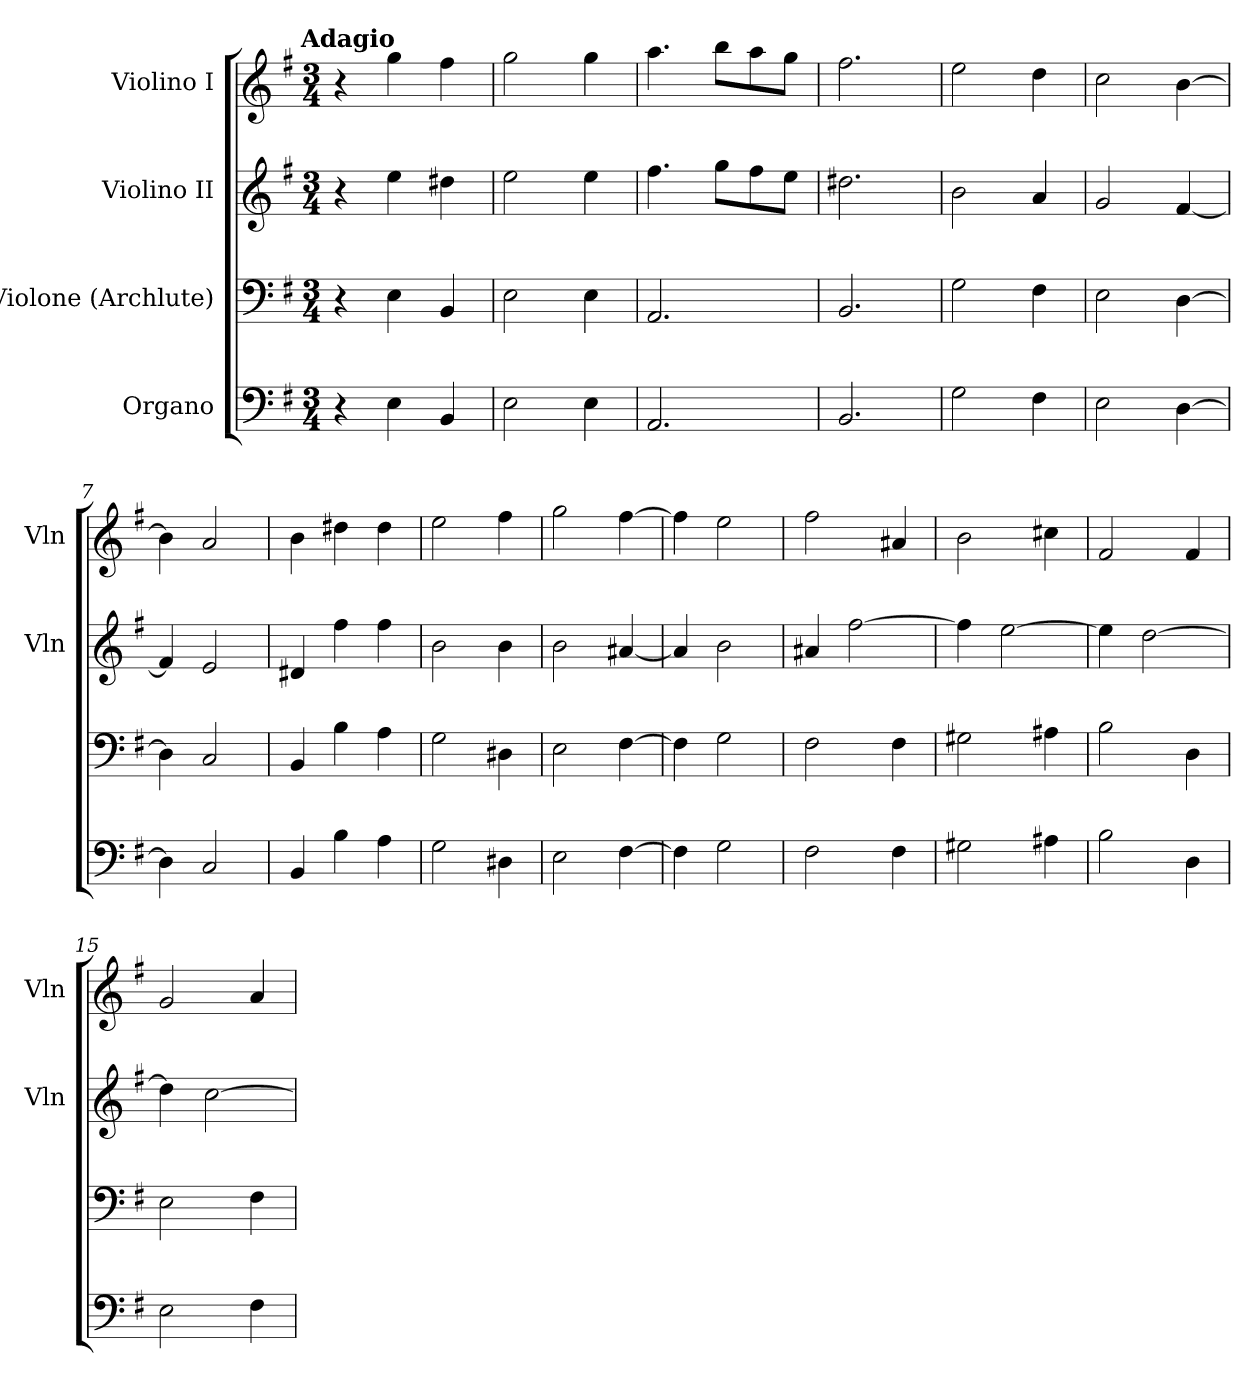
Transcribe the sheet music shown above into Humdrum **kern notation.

**kern	**kern	**kern	**kern
*part4	*part3	*part2	*part1
*staff4	*staff3	*staff2	*staff1
*I"Organo	*I"Violone (Archlute)	*I"Violino II	*I"Violino I
*	*	*I'Vln	*I'Vln
*clefF4	*clefF4	*clefG2	*clefG2
*k[f#]	*k[f#]	*k[f#]	*k[f#]
*e:	*e:	*e:	*e:
!!LO:TX:omd:t=Adagio
*M3/4	*M3/4	*M3/4	*M3/4
*MM60	*MM60	*MM60	*MM60
=1	=1	=1	=1
4r	4r	4r	4r
4E\	4E\	4ee\	4gg\
4BB/	4BB/	4dd#X\	4ff#\
=2	=2	=2	=2
2E\	2E\	2ee\	2gg\
4E\	4E\	4ee\	4gg\
=3	=3	=3	=3
2.AA/	2.AA/	4.ff#\	4.aa\
.	.	8gg\L	8bb\L
.	.	8ff#\	8aa\
.	.	8ee\J	8gg\J
=4	=4	=4	=4
2.BB/	2.BB/	2.dd#X\	2.ff#\
=5	=5	=5	=5
2G\	2G\	2b\	2ee\
4F#\	4F#\	4a/	4dd\
=6	=6	=6	=6
2E\	2E\	2g/	2cc\
[4D\	[4D\	[4f#/	[4b\
=7	=7	=7	=7
4D\]	4D\]	4f#/]	4b\]
2C/	2C/	2e/	2a/
=8	=8	=8	=8
4BB/	4BB/	4d#X/	4b\
4B\	4B\	4ff#\	4dd#X\
4A\	4A\	4ff#\	4dd#\
=9	=9	=9	=9
2G\	2G\	2b\	2ee\
4D#X\	4D#X\	4b\	4ff#\
=10	=10	=10	=10
2E\	2E\	2b\	2gg\
[4F#\	[4F#\	[4a#X/	[4ff#\
=11	=11	=11	=11
4F#\]	4F#\]	4a#/]	4ff#\]
2G\	2G\	2b\	2ee\
=12	=12	=12	=12
2F#\	2F#\	4a#X/	2ff#\
.	.	[2ff#\	.
4F#\	4F#\	.	4a#X/
=13	=13	=13	=13
2G#X\	2G#X\	4ff#\]	2b\
.	.	[2ee\	.
4A#X\	4A#X\	.	4cc#X\
=14	=14	=14	=14
2B\	2B\	4ee\]	2f#/
.	.	[2dd\	.
4D\	4D\	.	4f#/
=15	=15	=15	=15
2E\	2E\	4dd\]	2g/
.	.	[2cc\	.
4F#\	4F#\	.	4a/
=	=	=	=
*-	*-	*-	*-
